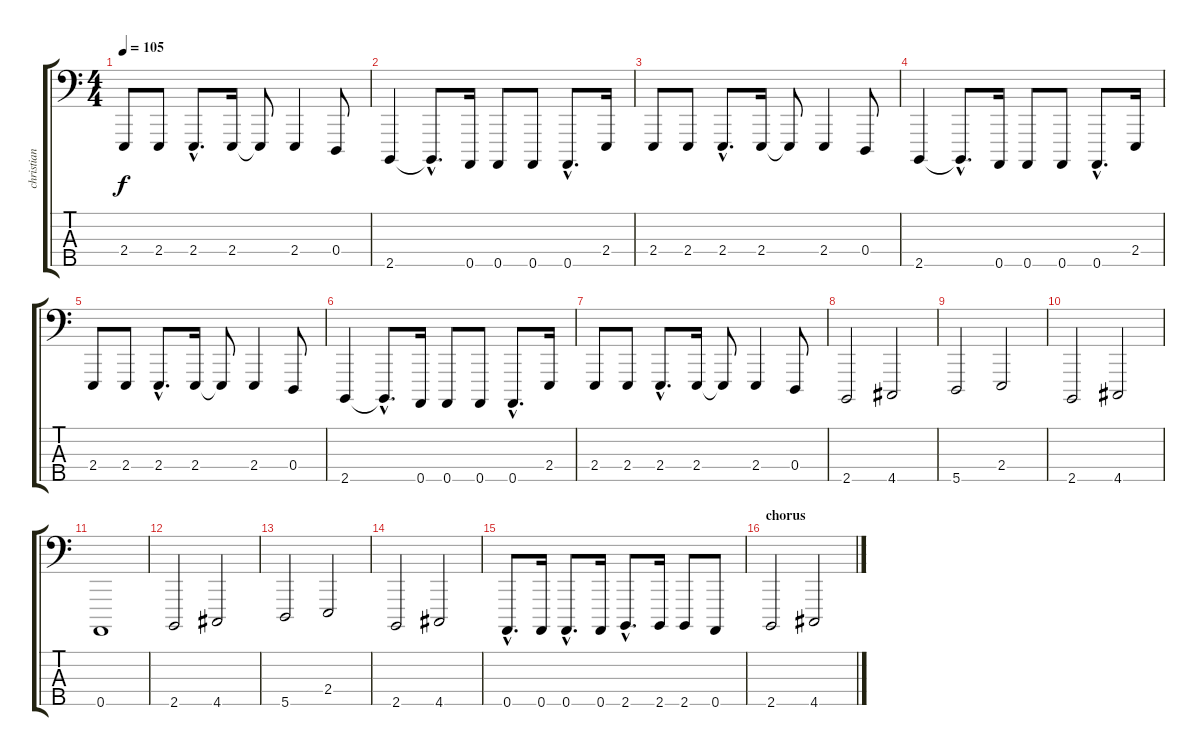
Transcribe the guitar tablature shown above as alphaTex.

\track ("christian olde wolbers" "christian ") {instrument lead8bassandlead}
\staff {score tabs}
\tuning (F2 C2 G1 D1 A0) {hide}
\ts (4 4)
\tempo 105
\clef f4
\ks c
2.4.8{dy f} 2.4.8 2.4{hac}.8{d} 2.4.16 2.4{t}.8 2.4.4 0.4.8 |
2.5.4 2.5{hac t}.8{d} 0.5.16 0.5.8 0.5.8 0.5{hac}.8{d} 2.4.16 |
2.4.8 2.4.8 2.4{hac}.8{d} 2.4.16 2.4{t}.8 2.4.4 0.4.8 |
2.5.4 2.5{hac t}.8{d} 0.5.16 0.5.8 0.5.8 0.5{hac}.8{d} 2.4.16 |
2.4.8 2.4.8 2.4{hac}.8{d} 2.4.16 2.4{t}.8 2.4.4 0.4.8 |
2.5.4 2.5{hac t}.8{d} 0.5.16 0.5.8 0.5.8 0.5{hac}.8{d} 2.4.16 |
2.4.8 2.4.8 2.4{hac}.8{d} 2.4.16 2.4{t}.8 2.4.4 0.4.8 |
2.5.2 4.5.2 |
5.5.2 2.4.2 |
2.5.2 4.5.2 |
0.5.1 |
2.5.2 4.5.2 |
5.5.2 2.4.2 |
2.5.2 4.5.2 |
0.5{hac}.8{d} 0.5.16 0.5{hac}.8{d} 0.5.16 2.5{hac}.8{d} 2.5.16 2.5.8 0.5.8 |
\section ("" "chorus")
2.5.2 4.5.2
